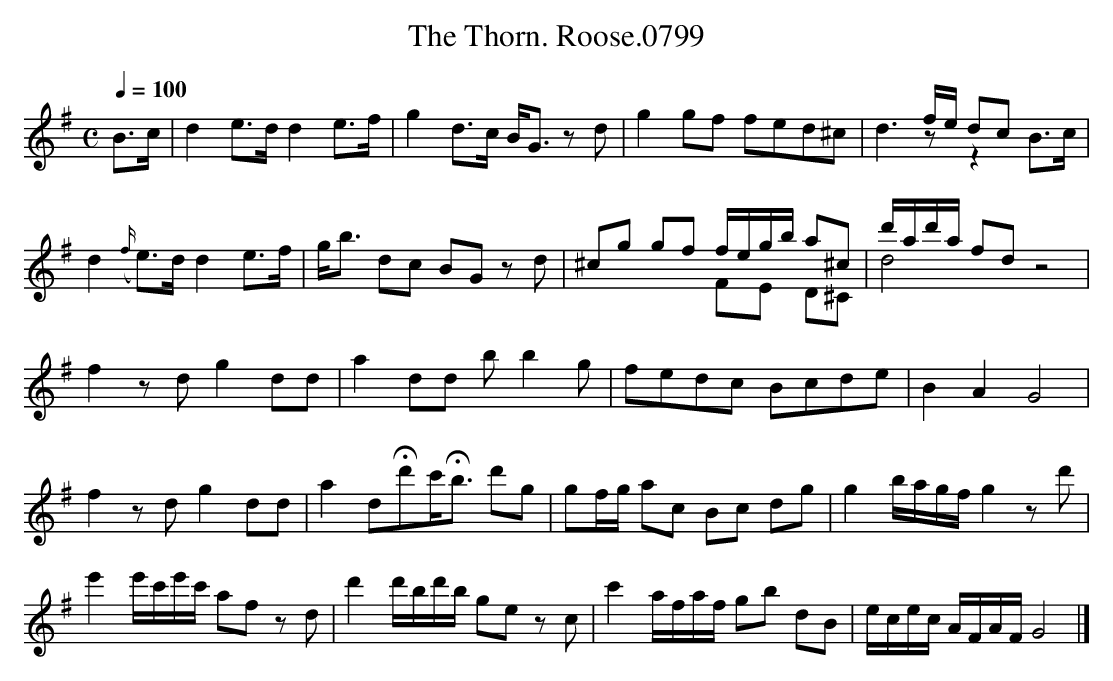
X:1
T:Thorn. Roose.0799, The
M:C
L:1/8
Q:1/4=100
K:G
B>c | d2 e>d d2 e>f | g2 d>c B<G zd| g2 gf fed^c| x3 f/e/ dc x2 &d3 z z2 B>c |
d2 ({f/}e)>d d2 e>f | g<b dc BG zd | ^cg gf f/e/g/b/ a^c & x2 x2 FE D^C | d'/a/d'/a/ fd x4 & d4 z4 |
f2 zd g2 dd | a2 dd b b2 g | fedc Bcde | B2 A2 G4 |
f2 zd g2 dd | a2 d!fermata!d'c'<!fermata!b d'g | gf/g/ ac Bc dg | g2 b/a/g/f/ g2 z d' |
e'2 e'/c'/e'/c'/ af zd | d'2 d'/b/d'/b/ ge zc | c'2 a/f/a/f/ gb dB | e/c/e/c/ A/F/A/F/ G4|]
